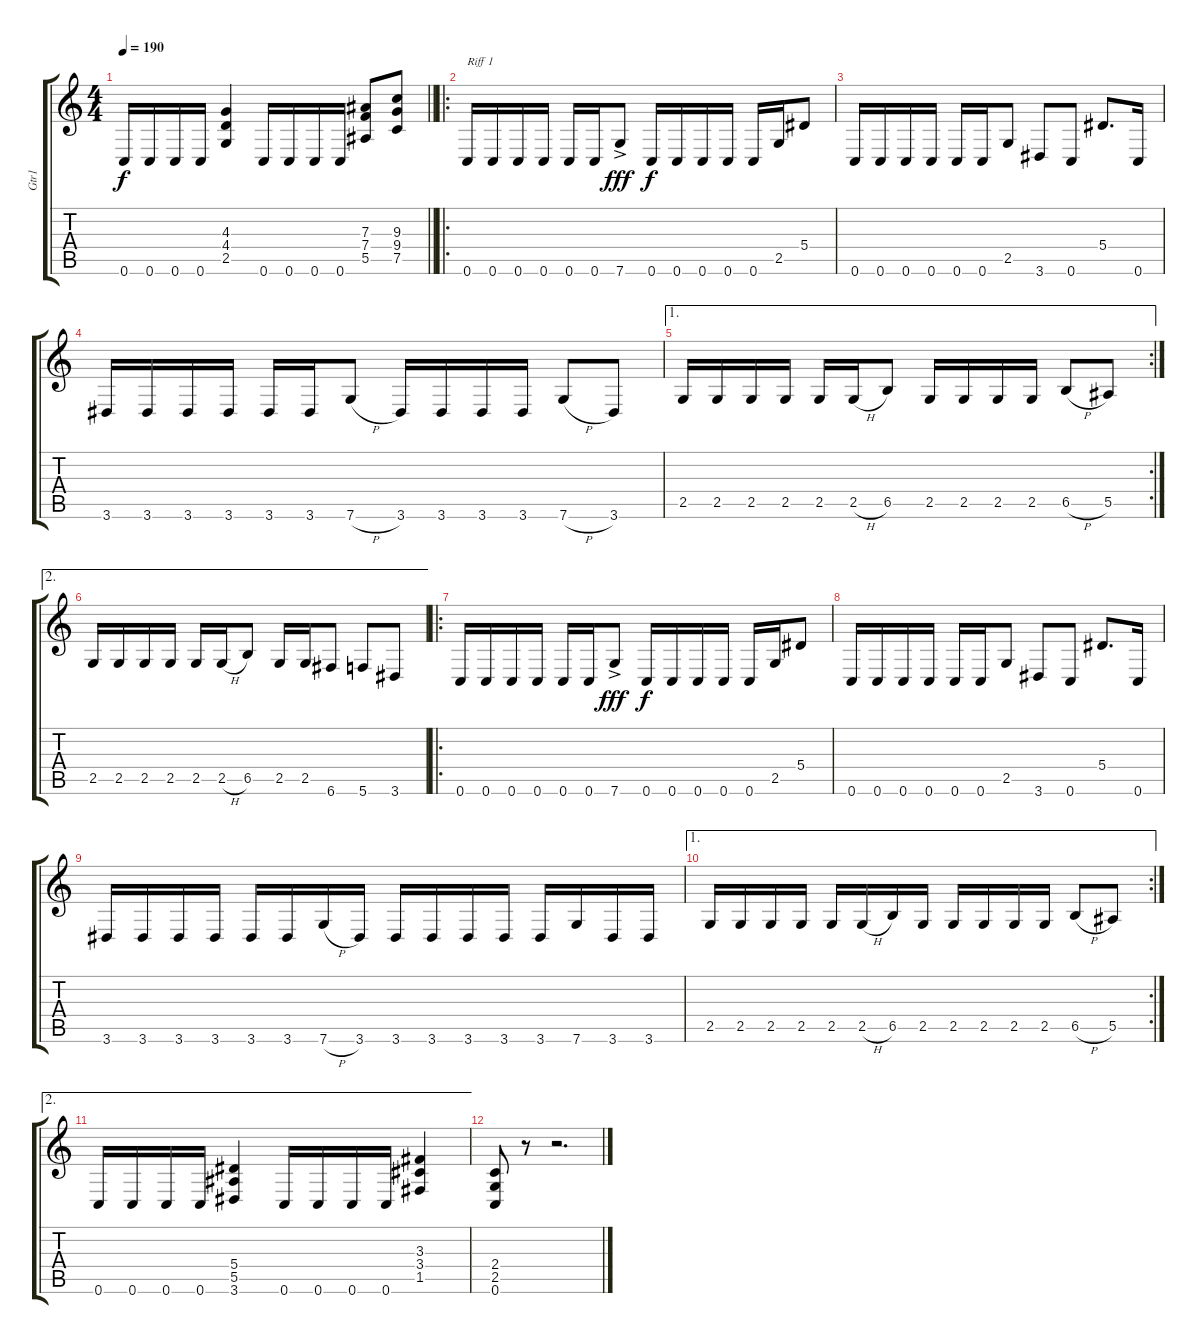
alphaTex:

\track ("Gtr1" "Gtr1") {instrument distortionguitar}
\staff {score tabs}
\tuning (C4 G3 Eb3 Bb2 F2 C2) {hide}
\ts (4 4)
\tempo 190
\clef g2
\barLineRight lightlight
\ks c
0.6.16{dy f} 0.6.16 0.6.16 0.6.16 (4.3 4.4 2.5).4 0.6.16 0.6.16 0.6.16 0.6.16 (7.3 7.4 5.5).8 (9.3 9.4 7.5).8 |
\ro
0.6.16{txt "Riff 1"} 0.6.16 0.6.16 0.6.16 0.6.16 0.6.16 7.6{ac}.8{dy fff} 0.6.16{dy f} 0.6.16 0.6.16 0.6.16 0.6.16 2.5.16 5.4.8 |
0.6.16 0.6.16 0.6.16 0.6.16 0.6.16 0.6.16 2.5.8 3.6.8 0.6.8 5.4.8{d} 0.6.16 |
3.6.16 3.6.16 3.6.16 3.6.16 3.6.16 3.6.16 7.6{h}.8 3.6.16 3.6.16 3.6.16 3.6.16 7.6{h}.8 3.6.8 |
\ae 1
\rc 2
2.5.16 2.5.16 2.5.16 2.5.16 2.5.16 2.5{h}.16 6.5.8 2.5.16 2.5.16 2.5.16 2.5.16 6.5{h}.8 5.5.8 |
\ae 2
2.5.16 2.5.16 2.5.16 2.5.16 2.5.16 2.5{h}.16 6.5.8 2.5.16 2.5.16 6.6.8 5.6.8 3.6.8 |
\ro
0.6.16 0.6.16 0.6.16 0.6.16 0.6.16 0.6.16 7.6{ac}.8{dy fff} 0.6.16{dy f} 0.6.16 0.6.16 0.6.16 0.6.16 2.5.16 5.4.8 |
0.6.16 0.6.16 0.6.16 0.6.16 0.6.16 0.6.16 2.5.8 3.6.8 0.6.8 5.4.8{d} 0.6.16 |
3.6.16 3.6.16 3.6.16 3.6.16 3.6.16 3.6.16 7.6{h}.16 3.6.16 3.6.16 3.6.16 3.6.16 3.6.16 3.6.16 7.6.16 3.6.16 3.6.16 |
\ae 1
\rc 2
2.5.16 2.5.16 2.5.16 2.5.16 2.5.16 2.5{h}.16 6.5.16 2.5.16 2.5.16 2.5.16 2.5.16 2.5.16 6.5{h}.8 5.5.8 |
\ae 2
0.6.16 0.6.16 0.6.16 0.6.16 (5.4 5.5 3.6).4 0.6.16 0.6.16 0.6.16 0.6.16 (3.3 3.4 1.5).4 |
(2.4 2.5 0.6).8 r.8 r.2{d}
